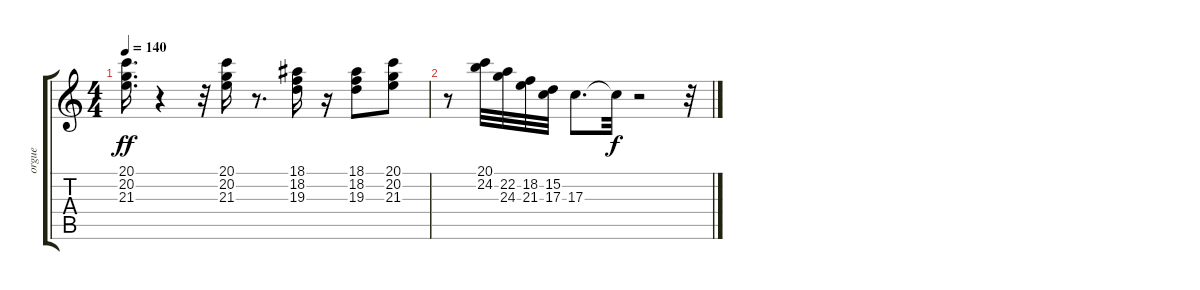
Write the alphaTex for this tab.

\track ("orgue" "orgue") {instrument rockorgan}
\staff {score tabs}
\tuning (E4 B3 G3 D3 A2 E2) {hide}
\ts (4 4)
\tempo 140
\clef g2
\ks c
(20.1 20.2 21.3).16{d dy ff} r.4 r.32 (20.1 20.2 21.3).16 r.8{d} (18.1 18.2 19.3).16 r.16 (18.1 18.2 19.3).8 (20.1 20.2 21.3).8 |
r.8 (20.1 24.2).32 (22.2 24.3).32 (18.2 21.3).32 (15.2 17.3).32 17.3.8{d} 17.3{t}.32{dy f} r.2 r.32
